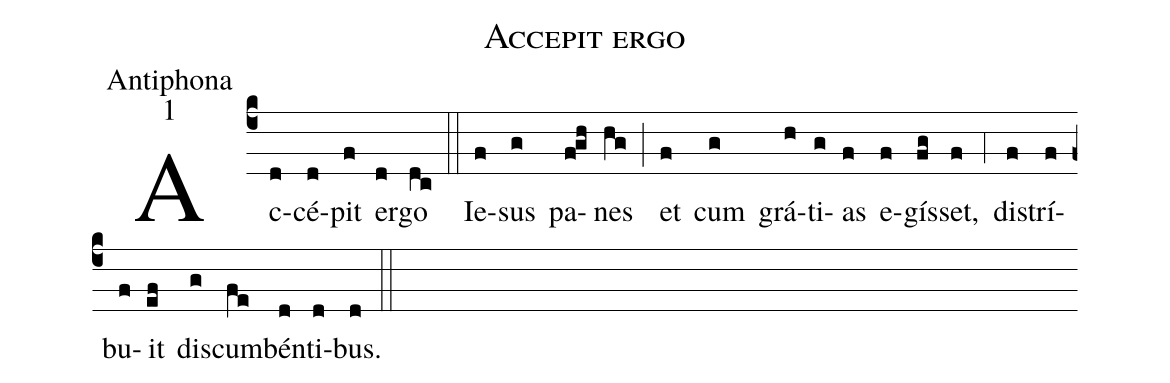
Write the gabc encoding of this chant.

name:Accepit ergo;
office-part:Antiphona;
mode:1;
%%
(c4) Ac(d)cé(d)pit(f) er(d)go(dc) (::)
Ie(f)sus(g) pa(f!gh)nes(hg) (;) et(f) cum(g) grá(h)ti(g)as(f) e(f)gís(fg)set,(f) (,4) di(f)strí(f)bu(f)it(ef) di(g)scum(fe)bén(d)ti(d)bus.(d) (::)
